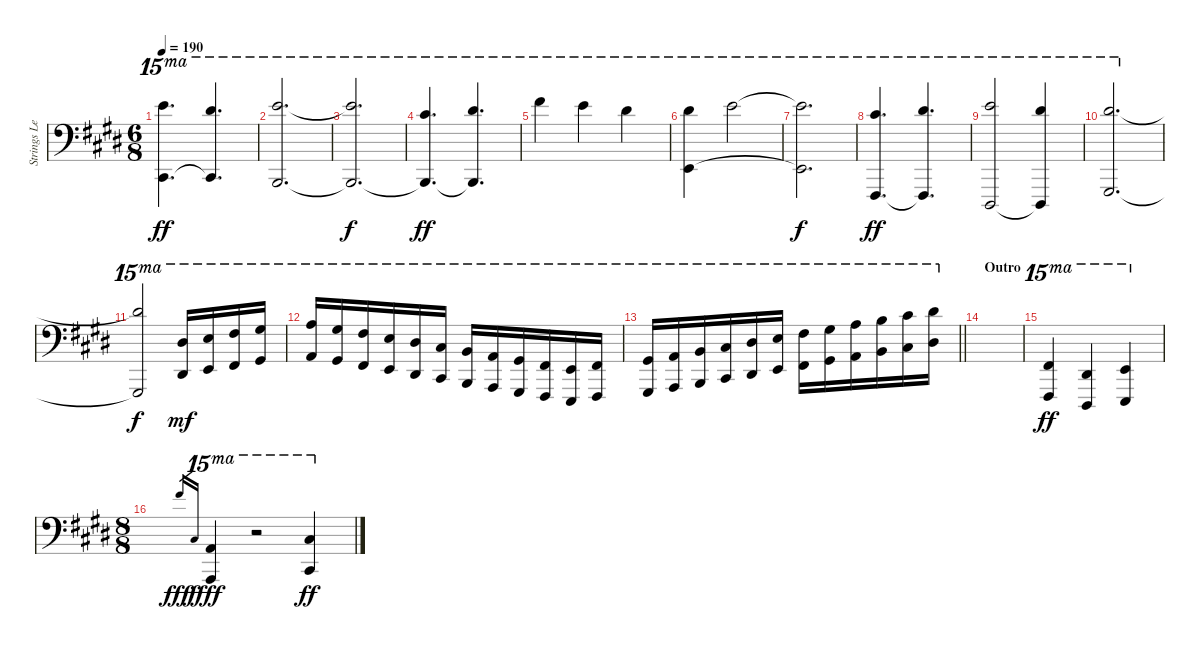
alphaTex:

\track ("Strings Lead" "Strings Le") {instrument stringensemble1}
\staff {score}
\tuning (Db4 Ab3 E3 B2 Gb2 A1) {hide}
\ts (6 8)
\tempo 190
\clef f4
\ks c#minor
(27.1 14.4{t}).4{d ot 15ma dy ff} (26.1 14.4{t}).4{d ot 15ma} |
(27.1 12.4).2{d ot 15ma} |
(27.1{t} 12.4{t}).2{d ot 15ma dy f} |
(24.1 12.4{t}).4{d ot 15ma dy ff} (26.1 12.4{t}).4{d ot 15ma} |
29.1.4{ot 15ma} 27.1.4{ot 15ma} 26.1.4{ot 15ma} |
(26.1 22.5).4{ot 15ma} 27.1.2{ot 15ma} |
(27.1{t} 22.5{t}).2{d ot 15ma dy f} |
(24.1 21.6).4{d ot 15ma dy ff} (26.1 21.6{t}).4{d ot 15ma} |
(27.1 18.6).2{ot 15ma} (26.1 18.6{t}).4{ot 15ma} |
(26.1 0.2).2{d ot 15ma} |
(26.1{t} 0.2{t}).2{ot 15ma dy f} (14.1 7.2).16{ot 15ma dy mf} (15.1 8.2).16{ot 15ma} (17.1 10.2).16{ot 15ma} (19.1 12.2).16{ot 15ma} |
(20.1 13.2).16{ot 15ma} (19.1 12.2).16{ot 15ma} (17.1 10.2).16{ot 15ma} (15.1 8.2).16{ot 15ma} (14.1 7.2).16{ot 15ma} (12.1 5.2).16{ot 15ma} (10.1 3.2).16{ot 15ma} (8.1 1.2).16{ot 15ma} (7.1 0.2).16{ot 15ma} (5.1 2.3).16{ot 15ma} (3.1 0.3).16{ot 15ma} (5.1 2.3).16{ot 15ma} |
\barLineRight lightlight
(7.1 0.2).16{ot 15ma} (8.1 1.2).16{ot 15ma} (10.1 3.2).16{ot 15ma} (12.1 5.2).16{ot 15ma} (14.1 7.2).16{ot 15ma} (15.1 8.2).16{ot 15ma} (17.1 10.2).16{ot 15ma} (19.1 12.2).16{ot 15ma} (20.1 13.2).16{ot 15ma} (22.1 15.2).16{ot 15ma} (24.1 17.2).16{ot 15ma} (26.1 19.2).16{ot 15ma} |
\section ("" "Outro")
|
(5.1 7.4).4{ot 15ma dy ff} (7.2 9.5).4{ot 15ma} (8.2 0.3).4{ot 15ma} |
\ts (8 8)
5.1.16{gr dy fff} 2.4.16{gr dy f} (8.1 10.4).4{ot 15ma dy fff} r.2{ot 15ma} (12.1 9.3).4{ot 15ma dy ff}
